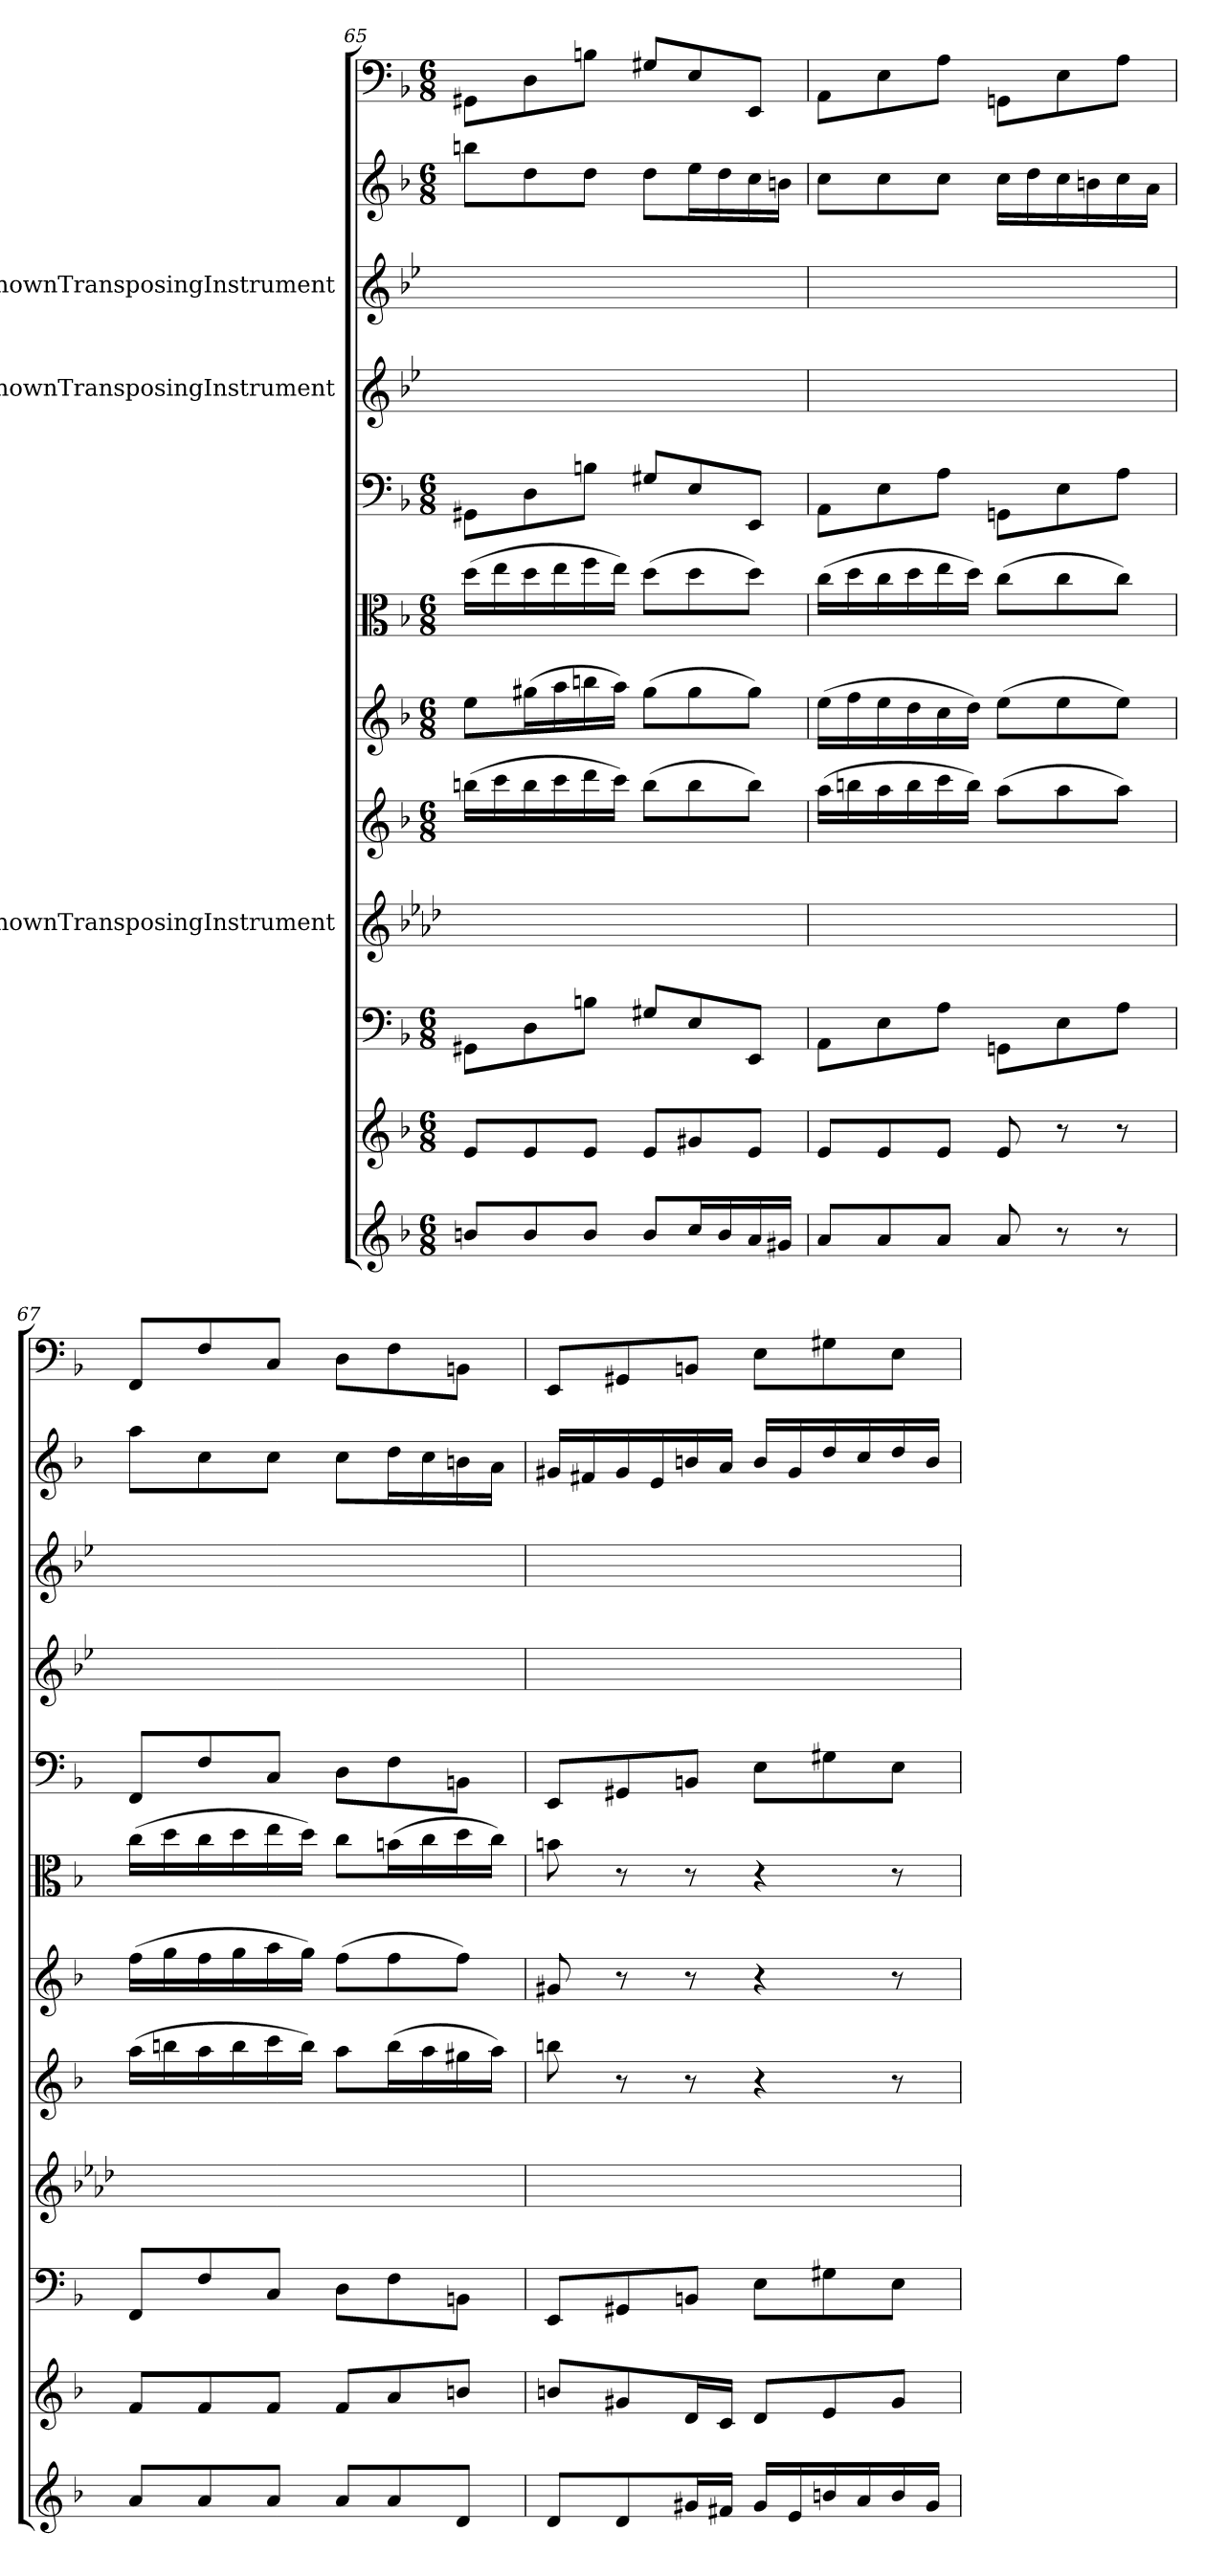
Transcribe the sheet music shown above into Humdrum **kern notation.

**kern	**kern	**kern	**kern	**kern	**kern	**kern	**kern	**kern	**kern	**kern	**kern
*part12	*part11	*part10	*part9	*part8	*part7	*part6	*part5	*part4	*part3	*part2	*part1
*staff12	*staff11	*staff10	*staff9	*staff8	*staff7	*staff6	*staff5	*staff4	*staff3	*staff2	*staff1
*	*	*	*I"UnknownTransposingInstrument	*	*	*	*	*I"UnknownTransposingInstrument	*I"UnknownTransposingInstrument	*	*
*clefG2	*clefG2	*clefF4	*clefG2	*clefG2	*clefG2	*clefC3	*clefF4	*clefG2	*clefG2	*clefG2	*clefF4
*	*	*	*ITrd2c3	*	*	*	*	*ITrd-4c-7	*ITrd-4c-7	*	*
*k[b-]	*k[b-]	*k[b-]	*k[b-]	*k[b-]	*k[b-]	*k[b-]	*k[b-]	*k[b-]	*k[b-]	*k[b-]	*k[b-]
*F:	*F:	*F:	*	*F:	*F:	*F:	*F:	*	*	*F:	*F:
*M6/8	*M6/8	*M6/8	*	*M6/8	*M6/8	*M6/8	*M6/8	*	*	*M6/8	*M6/8
=65	=65	=65	=65	=65	=65	=65	=65	=65	=65	=65	=65
8bn/L	8e/L	8GG#X\L	2.r	(16bbn\LL	8ee\L	(16dd\LL	8GG#X\L	2.r	2.r	8bbn\L	8GG#X\L
.	.	.	.	16ccc\	.	16ee\	.	.	.	.	.
8b/	8e/	8D\	.	16bb\	(16gg#X\L	16dd\	8D\	.	.	8dd\	8D\
.	.	.	.	16ccc\	16aa\	16ee\	.	.	.	.	.
8b/J	8e/J	8Bn\J	.	16ddd\	16bbn\	16ff\	8Bn\J	.	.	8dd\J	8Bn\J
.	.	.	.	16ccc\JJ)	16aa\JJ)	16ee\JJ)	.	.	.	.	.
8b/L	8e/L	8G#X/L	.	(8bb\L	(8gg#\L	(8dd\L	8G#X/L	.	.	8dd\L	8G#X/L
16cc/L	8g#X/	8E/	.	8bb\	8gg#\	8dd\	8E/	.	.	16ee\L	8E/
16b/	.	.	.	.	.	.	.	.	.	16dd\	.
16a/	8e/J	8EE/J	.	8bb\J)	8gg#\J)	8dd\J)	8EE/J	.	.	16cc\	8EE/J
16g#X/JJ	.	.	.	.	.	.	.	.	.	16bn\JJ	.
=66	=66	=66	=66	=66	=66	=66	=66	=66	=66	=66	=66
8a/L	8e/L	8AA\L	2.r	(16aa\LL	(16ee\LL	(16cc\LL	8AA\L	2.r	2.r	8cc\L	8AA\L
.	.	.	.	16bbn\	16ff\	16dd\	.	.	.	.	.
8a/	8e/	8E\	.	16aa\	16ee\	16cc\	8E\	.	.	8cc\	8E\
.	.	.	.	16bb\	16dd\	16dd\	.	.	.	.	.
8a/J	8e/J	8A\J	.	16ccc\	16cc\	16ee\	8A\J	.	.	8cc\J	8A\J
.	.	.	.	16bb\JJ)	16dd\JJ)	16dd\JJ)	.	.	.	.	.
8a/	8e/	8GGn\L	.	(8aa\L	(8ee\L	(8cc\L	8GGn\L	.	.	16cc\LL	8GGn\L
.	.	.	.	.	.	.	.	.	.	16dd\	.
8r	8r	8E\	.	8aa\	8ee\	8cc\	8E\	.	.	16cc\	8E\
.	.	.	.	.	.	.	.	.	.	16bn\	.
8r	8r	8A\J	.	8aa\J)	8ee\J)	8cc\J)	8A\J	.	.	16cc\	8A\J
.	.	.	.	.	.	.	.	.	.	16a\JJ	.
=67	=67	=67	=67	=67	=67	=67	=67	=67	=67	=67	=67
8a/L	8f/L	8FF/L	2.r	(16aa\LL	(16ff\LL	(16cc\LL	8FF/L	2.r	2.r	8aa\L	8FF/L
.	.	.	.	16bbn\	16gg\	16dd\	.	.	.	.	.
8a/	8f/	8F/	.	16aa\	16ff\	16cc\	8F/	.	.	8cc\	8F/
.	.	.	.	16bb\	16gg\	16dd\	.	.	.	.	.
8a/J	8f/J	8C/J	.	16ccc\	16aa\	16ee\	8C/J	.	.	8cc\J	8C/J
.	.	.	.	16bb\JJ)	16gg\JJ)	16dd\JJ)	.	.	.	.	.
8a/L	8f/L	8D\L	.	8aa\L	(8ff\L	8cc\L	8D\L	.	.	8cc\L	8D\L
8a/	8a/	8F\	.	(16bb\L	8ff\	(16bn\L	8F\	.	.	16dd\L	8F\
.	.	.	.	16aa\	.	16cc\	.	.	.	16cc\	.
8d/J	8bn/J	8BBn\J	.	16gg#X\	8ff\J)	16dd\	8BBn\J	.	.	16bn\	8BBn\J
.	.	.	.	16aa\JJ)	.	16cc\JJ)	.	.	.	16a\JJ	.
=68	=68	=68	=68	=68	=68	=68	=68	=68	=68	=68	=68
8d/L	8bn/L	8EE/L	2.r	8bbn\	8g#X/	8bn\	8EE/L	2.r	2.r	16g#X/LL	8EE/L
.	.	.	.	.	.	.	.	.	.	16f#X/	.
8d/	8g#X/	8GG#X/	.	8r	8r	8r	8GG#X/	.	.	16g#/	8GG#X/
.	.	.	.	.	.	.	.	.	.	16e/	.
16g#X/L	16d/L	8BBn/J	.	8r	8r	8r	8BBn/J	.	.	16bn/	8BBn/J
16f#X/JJ	16c/JJ	.	.	.	.	.	.	.	.	16a/JJ	.
16g#/LL	8d/L	8E\L	.	4r	4r	4r	8E\L	.	.	16b/LL	8E\L
16e/	.	.	.	.	.	.	.	.	.	16g#/	.
16bn/	8e/	8G#X\	.	.	.	.	8G#X\	.	.	16dd/	8G#X\
16a/	.	.	.	.	.	.	.	.	.	16cc/	.
16b/	8g#/J	8E\J	.	8r	8r	8r	8E\J	.	.	16dd/	8E\J
16g#/JJ	.	.	.	.	.	.	.	.	.	16b/JJ	.
=	=	=	=	=	=	=	=	=	=	=	=
*-	*-	*-	*-	*-	*-	*-	*-	*-	*-	*-	*-
